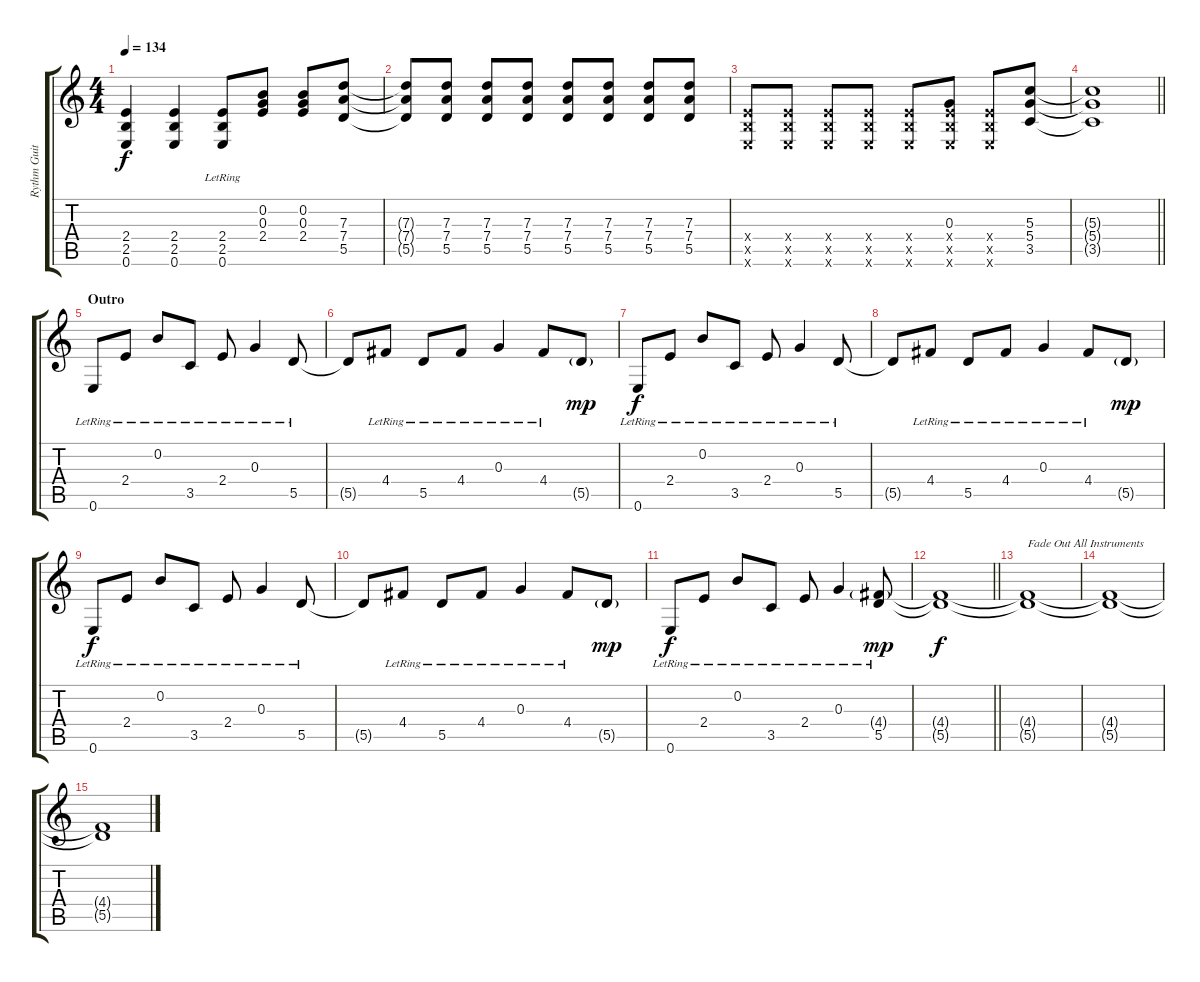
\track ("Rythm Guitar" "Rythm Guit") {instrument electricguitarclean}
\staff {score tabs}
\tuning (E4 B3 G3 D3 A2 E2) {hide}
\ts (4 4)
\tempo 134
\clef g2
\ks c
(2.4 2.5 0.6).4{dy f} (2.4 2.5 0.6).4 (2.4 2.5{lr} 0.6{lr}).8 (0.2 0.3 2.4).8 (0.2 0.3 2.4).8 (7.3 7.4 5.5).8 |
(7.3{t} 7.4{t} 5.5{t}).8 (7.3 7.4 5.5).8 (7.3 7.4 5.5).8 (7.3 7.4 5.5).8 (7.3 7.4 5.5).8 (7.3 7.4 5.5).8 (7.3 7.4 5.5).8 (7.3 7.4 5.5).8 |
(2.4{x} 2.5{x} 0.6{x}).8 (2.4{x} 2.5{x} 0.6{x}).8 (2.4{x} 2.5{x} 0.6{x}).8 (2.4{x} 2.5{x} 0.6{x}).8 (2.4{x} 2.5{x} 0.6{x}).8 (0.3 2.4{x} 2.5{x} 0.6{x}).8 (2.4{x} 2.5{x} 0.6{x}).8 (5.3 5.4 3.5).8{volume 3} |
\barLineRight lightlight
(5.3{t} 5.4{t} 3.5{t}).1 |
\section ("" "Outro")
0.6{lr}.8{volume 11 instrument electricguitarclean} 2.4{lr}.8 0.2{lr}.8 3.5{lr}.8 2.4{lr}.8 0.3{lr}.4 5.5{lr}.8 |
5.5{t}.8 4.4{lr}.8 5.5{lr}.8 4.4{lr}.8 0.3{lr}.4 4.4{lr}.8 5.5{g}.8{dy mp} |
0.6{lr}.8{dy f} 2.4{lr}.8 0.2{lr}.8 3.5{lr}.8 2.4{lr}.8 0.3{lr}.4 5.5{lr}.8 |
5.5{t}.8 4.4{lr}.8 5.5{lr}.8 4.4{lr}.8 0.3{lr}.4 4.4{lr}.8 5.5{g}.8{dy mp} |
0.6{lr}.8{dy f} 2.4{lr}.8 0.2{lr}.8 3.5{lr}.8 2.4{lr}.8 0.3{lr}.4 5.5{lr}.8 |
5.5{t}.8 4.4{lr}.8 5.5{lr}.8 4.4{lr}.8 0.3{lr}.4 4.4{lr}.8 5.5{g}.8{dy mp} |
0.6{lr}.8{dy f} 2.4{lr}.8 0.2{lr}.8 3.5{lr}.8 2.4{lr}.8 0.3{lr}.4 (4.4{g} 5.5{lr}).8{dy mp} |
\barLineRight lightlight
(4.4{t} 5.5{t}).1{dy f} |
(4.4{t} 5.5{t}).1{txt "Fade Out All Instruments"} |
(4.4{t} 5.5{t}).1 |
(4.4{t} 5.5{t}).1
